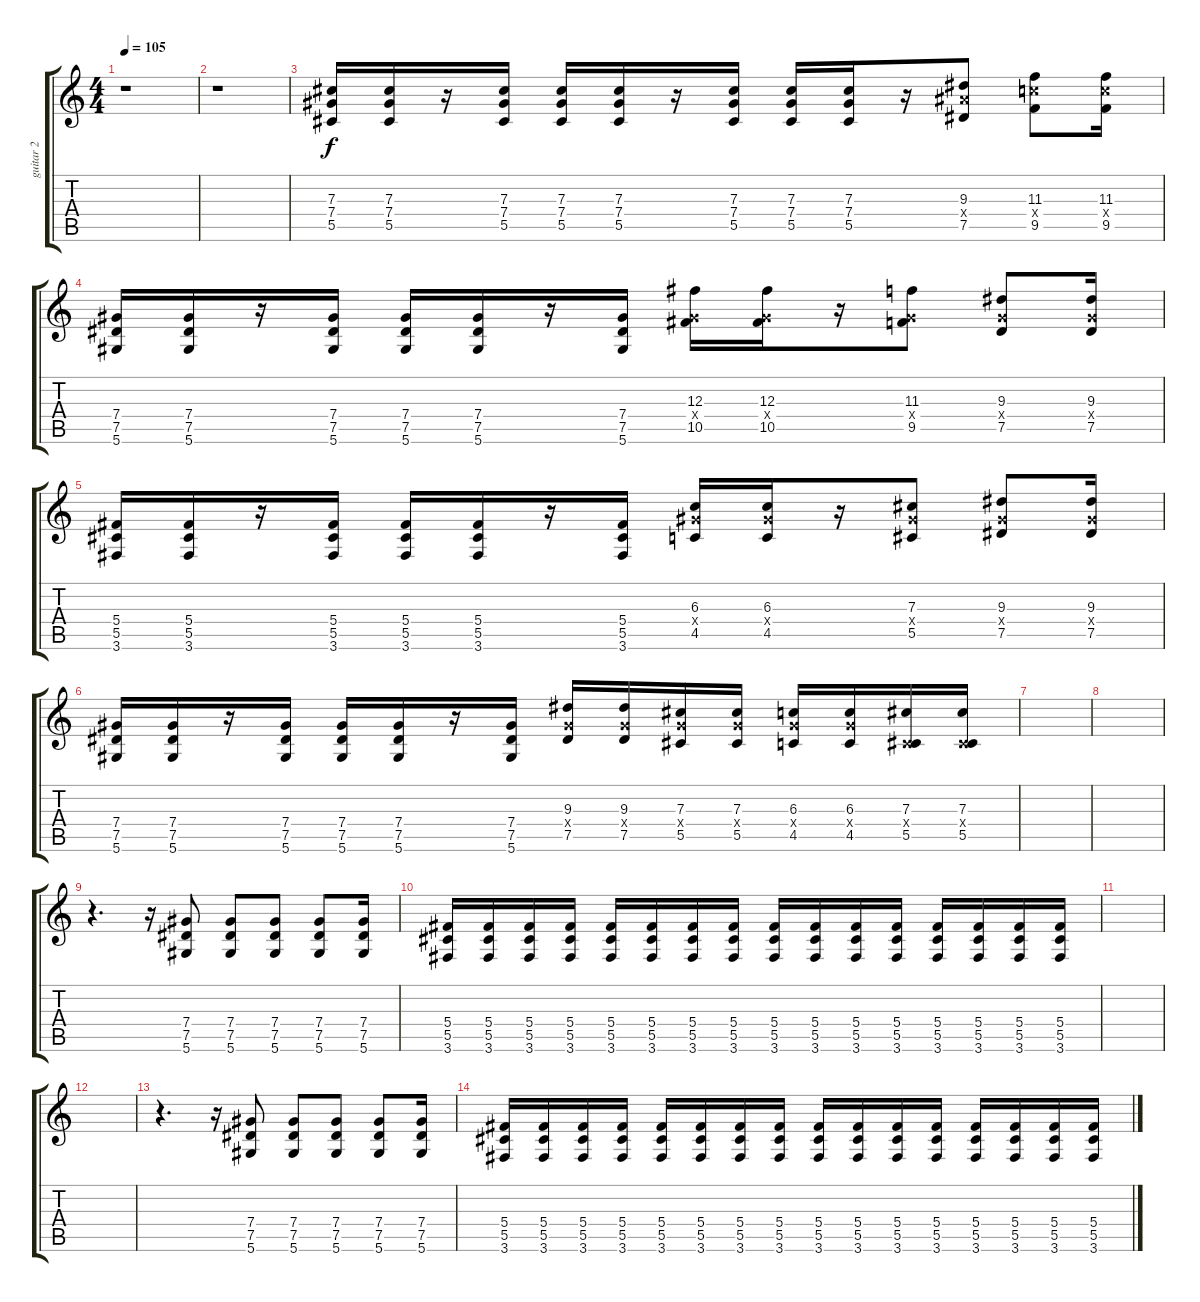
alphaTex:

\track ("guitar 2" "guitar 2") {instrument distortionguitar}
\staff {score tabs}
\tuning (Eb4 Bb3 Gb3 Db3 Ab2 Eb2) {hide}
\ts (4 4)
\tempo 105
\clef g2
\ks c
r.1{dy f instrument distortionguitar} |
r.1 |
(7.3 7.4 5.5).16 (7.3 7.4 5.5).16 r.16 (7.3 7.4 5.5).16 (7.3 7.4 5.5).16 (7.3 7.4 5.5).16 r.16 (7.3 7.4 5.5).16 (7.3 7.4 5.5).16 (7.3 7.4 5.5).16 r.16 (9.3 9.4{x} 7.5).8 (11.3 11.4{x} 9.5).8 (11.3 11.4{x} 9.5).16 |
(7.4 7.5 5.6).16 (7.4 7.5 5.6).16 r.16 (7.4 7.5 5.6).16 (7.4 7.5 5.6).16 (7.4 7.5 5.6).16 r.16 (7.4 7.5 5.6).16 (12.3 7.4{x} 10.5).16 (12.3 7.4{x} 10.5).16 r.16 (11.3 7.4{x} 9.5).8 (9.3 7.4{x} 7.5).8 (9.3 7.4{x} 7.5).16 |
(5.4 5.5 3.6).16 (5.4 5.5 3.6).16 r.16 (5.4 5.5 3.6).16 (5.4 5.5 3.6).16 (5.4 5.5 3.6).16 r.16 (5.4 5.5 3.6).16 (6.3 7.4{x} 4.5).16 (6.3 7.4{x} 4.5).16 r.16 (7.3 7.4{x} 5.5).8 (9.3 7.4{x} 7.5).8 (9.3 7.4{x} 7.5).16 |
(7.4 7.5 5.6).16 (7.4 7.5 5.6).16 r.16 (7.4 7.5 5.6).16 (7.4 7.5 5.6).16 (7.4 7.5 5.6).16 r.16 (7.4 7.5 5.6).16 (9.3 7.4{x} 7.5).16 (9.3 7.4{x} 7.5).16 (7.3 7.4{x} 5.5).16 (7.3 7.4{x} 5.5).16 (6.3 7.4{x} 4.5).16 (6.3 7.4{x} 4.5).16 (7.3 0.4{x} 5.5).16 (7.3 0.4{x} 5.5).16 |
|
|
r.4{d} r.16 (7.4 7.5 5.6).8 (7.4 7.5 5.6).8 (7.4 7.5 5.6).8 (7.4 7.5 5.6).8 (7.4 7.5 5.6).16 |
(5.4 5.5 3.6).16{volume 10} (5.4 5.5 3.6).16 (5.4 5.5 3.6).16 (5.4 5.5 3.6).16 (5.4 5.5 3.6).16 (5.4 5.5 3.6).16 (5.4 5.5 3.6).16 (5.4 5.5 3.6).16 (5.4 5.5 3.6).16 (5.4 5.5 3.6).16 (5.4 5.5 3.6).16 (5.4 5.5 3.6).16 (5.4 5.5 3.6).16 (5.4 5.5 3.6).16 (5.4 5.5 3.6).16 (5.4 5.5 3.6).16 |
|
|
r.4{d} r.16 (7.4 7.5 5.6).8 (7.4 7.5 5.6).8 (7.4 7.5 5.6).8 (7.4 7.5 5.6).8 (7.4 7.5 5.6).16 |
(5.4 5.5 3.6).16{volume 10} (5.4 5.5 3.6).16 (5.4 5.5 3.6).16 (5.4 5.5 3.6).16 (5.4 5.5 3.6).16 (5.4 5.5 3.6).16 (5.4 5.5 3.6).16 (5.4 5.5 3.6).16 (5.4 5.5 3.6).16 (5.4 5.5 3.6).16 (5.4 5.5 3.6).16 (5.4 5.5 3.6).16 (5.4 5.5 3.6).16 (5.4 5.5 3.6).16 (5.4 5.5 3.6).16 (5.4 5.5 3.6).16
